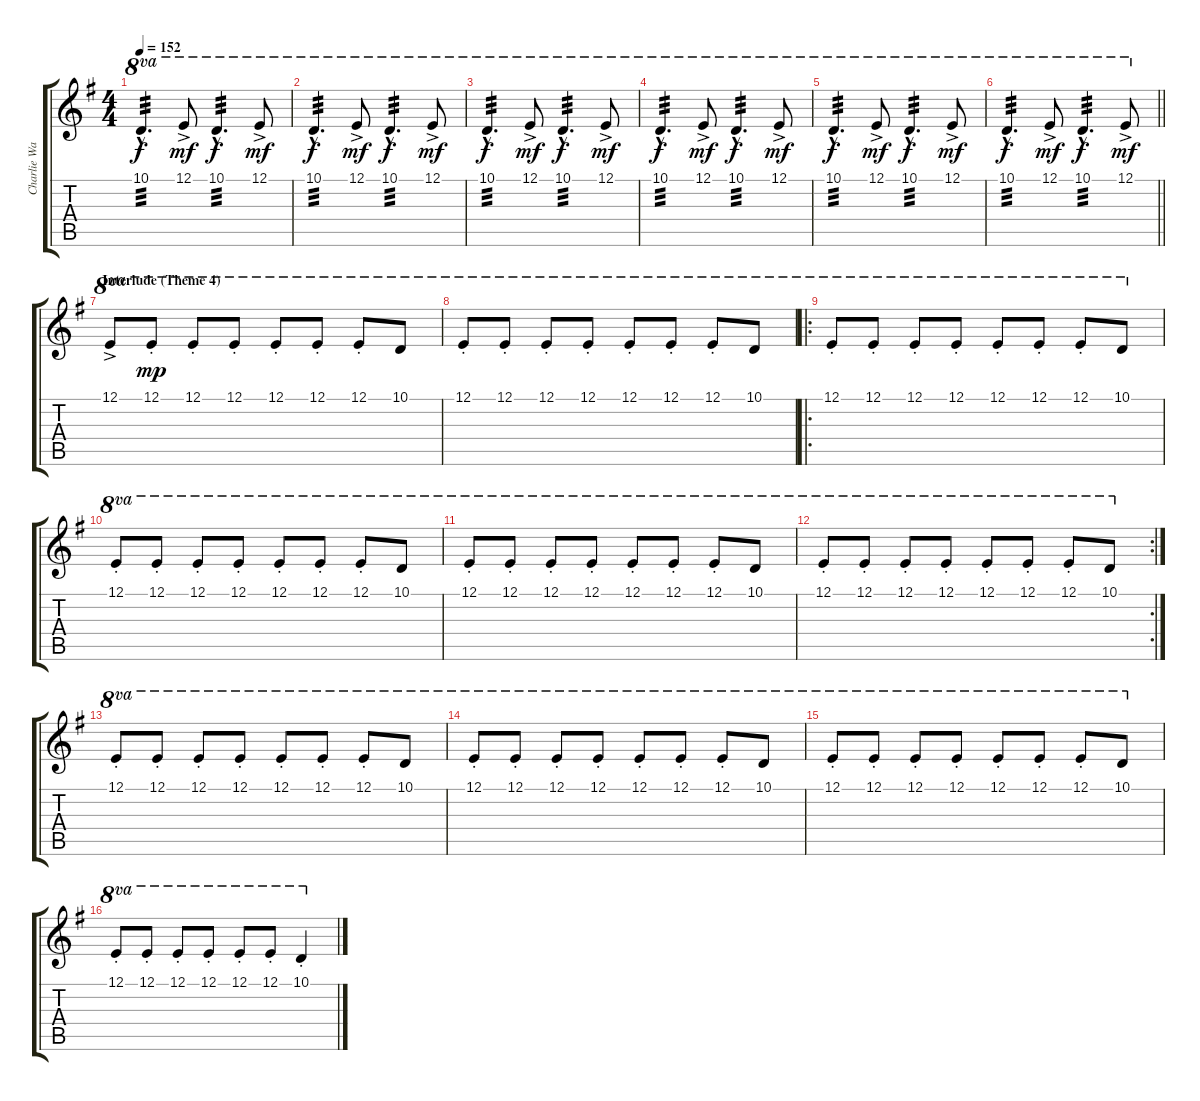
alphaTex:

\track ("Charlie Watts - Cymbal & Misc Percussion" "Charlie Wa") {instrument reversecymbal}
\staff {score tabs}
\tuning (E4 B3 G3 D3 A2 E2) {hide}
\ts (4 4)
\tempo 152
\clef g2
\ks g
10.1{hac}.4{d ot 8va tp 3 dy f} 12.1{ac}.8{ot 8va dy mf} 10.1{hac}.4{d ot 8va tp 3 dy f} 12.1{ac}.8{ot 8va dy mf} |
10.1{hac}.4{d ot 8va tp 3 dy f} 12.1{ac}.8{ot 8va dy mf} 10.1{hac}.4{d ot 8va tp 3 dy f} 12.1{ac}.8{ot 8va dy mf} |
10.1{hac}.4{d ot 8va tp 3 dy f} 12.1{ac}.8{ot 8va dy mf} 10.1{hac}.4{d ot 8va tp 3 dy f} 12.1{ac}.8{ot 8va dy mf} |
10.1{hac}.4{d ot 8va tp 3 dy f} 12.1{ac}.8{ot 8va dy mf} 10.1{hac}.4{d ot 8va tp 3 dy f} 12.1{ac}.8{ot 8va dy mf} |
10.1{hac}.4{d ot 8va tp 3 dy f} 12.1{ac}.8{ot 8va dy mf} 10.1{hac}.4{d ot 8va tp 3 dy f} 12.1{ac}.8{ot 8va dy mf} |
\barLineRight lightlight
10.1{hac}.4{d ot 8va tp 3 dy f} 12.1{ac}.8{ot 8va dy mf} 10.1{hac}.4{d ot 8va tp 3 dy f} 12.1{ac}.8{ot 8va dy mf} |
\section ("" "Interlude (Theme 4)")
12.1{ac}.8{ot 8va} 12.1{st}.8{ot 8va dy mp} 12.1{st}.8{ot 8va} 12.1{st}.8{ot 8va} 12.1{st}.8{ot 8va} 12.1{st}.8{ot 8va} 12.1{st}.8{ot 8va} 10.1.8{ot 8va} |
12.1{st}.8{ot 8va} 12.1{st}.8{ot 8va} 12.1{st}.8{ot 8va} 12.1{st}.8{ot 8va} 12.1{st}.8{ot 8va} 12.1{st}.8{ot 8va} 12.1{st}.8{ot 8va} 10.1.8{ot 8va} |
\ro
12.1{st}.8{ot 8va} 12.1{st}.8{ot 8va} 12.1{st}.8{ot 8va} 12.1{st}.8{ot 8va} 12.1{st}.8{ot 8va} 12.1{st}.8{ot 8va} 12.1{st}.8{ot 8va} 10.1.8{ot 8va} |
12.1{st}.8{ot 8va} 12.1{st}.8{ot 8va} 12.1{st}.8{ot 8va} 12.1{st}.8{ot 8va} 12.1{st}.8{ot 8va} 12.1{st}.8{ot 8va} 12.1{st}.8{ot 8va} 10.1.8{ot 8va} |
12.1{st}.8{ot 8va} 12.1{st}.8{ot 8va} 12.1{st}.8{ot 8va} 12.1{st}.8{ot 8va} 12.1{st}.8{ot 8va} 12.1{st}.8{ot 8va} 12.1{st}.8{ot 8va} 10.1.8{ot 8va} |
\rc 2
12.1{st}.8{ot 8va} 12.1{st}.8{ot 8va} 12.1{st}.8{ot 8va} 12.1{st}.8{ot 8va} 12.1{st}.8{ot 8va} 12.1{st}.8{ot 8va} 12.1{st}.8{ot 8va} 10.1.8{ot 8va} |
12.1{st}.8{ot 8va} 12.1{st}.8{ot 8va} 12.1{st}.8{ot 8va} 12.1{st}.8{ot 8va} 12.1{st}.8{ot 8va} 12.1{st}.8{ot 8va} 12.1{st}.8{ot 8va} 10.1.8{ot 8va} |
12.1{st}.8{ot 8va} 12.1{st}.8{ot 8va} 12.1{st}.8{ot 8va} 12.1{st}.8{ot 8va} 12.1{st}.8{ot 8va} 12.1{st}.8{ot 8va} 12.1{st}.8{ot 8va} 10.1.8{ot 8va} |
12.1{st}.8{ot 8va} 12.1{st}.8{ot 8va} 12.1{st}.8{ot 8va} 12.1{st}.8{ot 8va} 12.1{st}.8{ot 8va} 12.1{st}.8{ot 8va} 12.1{st}.8{ot 8va} 10.1.8{ot 8va} |
12.1{st}.8{ot 8va} 12.1{st}.8{ot 8va} 12.1{st}.8{ot 8va} 12.1{st}.8{ot 8va} 12.1{st}.8{ot 8va} 12.1{st}.8{ot 8va} 10.1{st}.4{ot 8va}
